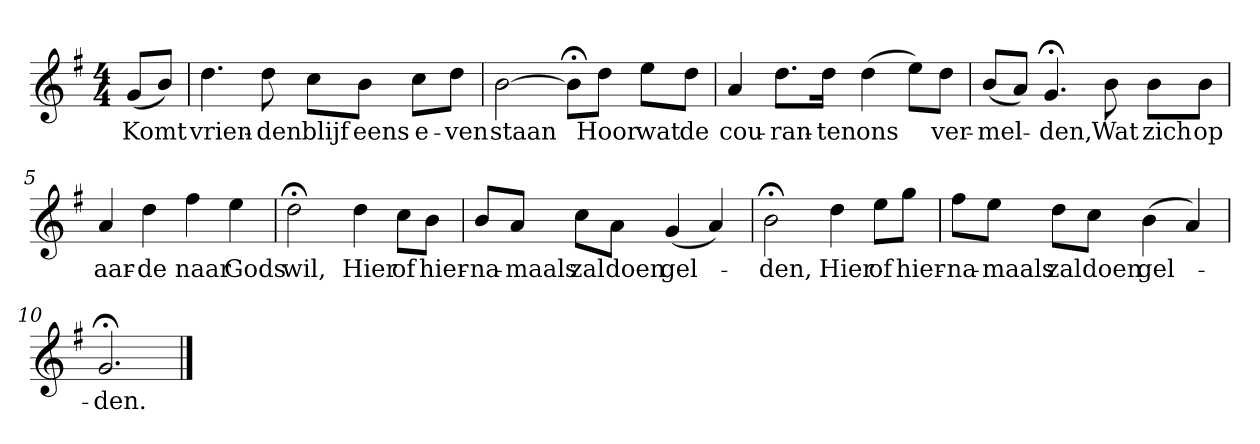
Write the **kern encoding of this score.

**kern	**text
*part1	*part1
*staff1	*staff1
*k[f#]	*
*G:	*
*M4/4	*
*MM120	*
=	=
(8gL	Komt
8bJ)	.
=1	=1
4.dd	vrien-
8dd	-den
8ccL	blijf
8bJ	eens
8ccL	e-
8ddJ	-ven
=2	=2
[2b	staan
8b;<L]	.
8ddJ	Hoor
8eeL	wat
8ddJ	de
=3	=3
4a	cou-
8.ddL	-ran-
16ddJk	-ten
(4dd	ons
8eeL)	.
8ddJ	ver-
=4	=4
(8bL	-mel-
8aJ)	.
4.g;<	-den,
8b	Wat
8bL	zich
8bJ	op
=5	=5
4a	aar-
4dd	-de
4ff#	naar
4ee	Gods
=6	=6
2dd;<	wil,
4dd	Hier
8ccL	of
8bJ	hier-
=7	=7
8bL	-na-
8aJ	-maals
8ccL	zal
8aJ	doen
(4g	gel-
4a)	.
=8	=8
2b;<	-den,
4dd	Hier
8eeL	of
8ggJ	hier-
=9	=9
8ff#L	-na-
8eeJ	-maals
8ddL	zal
8ccJ	doen
(4b	gel-
4a)	.
=10	=10
2.g;<	-den.
==	==
*-	*-
